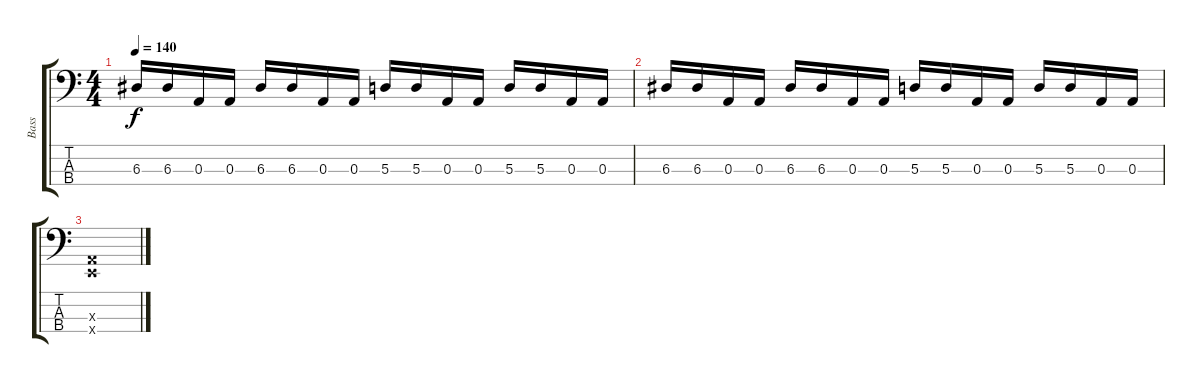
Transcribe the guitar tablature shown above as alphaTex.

\track ("Bass" "Bass") {instrument electricbassfinger}
\staff {score tabs}
\tuning (G2 D2 A1 E1) {hide}
\ts (4 4)
\tempo 140
\clef f4
\ks c
6.3.16{dy f volume 0} 6.3.16 0.3.16 0.3.16 6.3.16 6.3.16 0.3.16 0.3.16 5.3.16 5.3.16 0.3.16 0.3.16 5.3.16 5.3.16 0.3.16 0.3.16 |
6.3.16 6.3.16 0.3.16 0.3.16 6.3.16 6.3.16 0.3.16 0.3.16 5.3.16 5.3.16 0.3.16 0.3.16 5.3.16 5.3.16 0.3.16 0.3.16 |
(0.3{x} 0.4{x}).1
